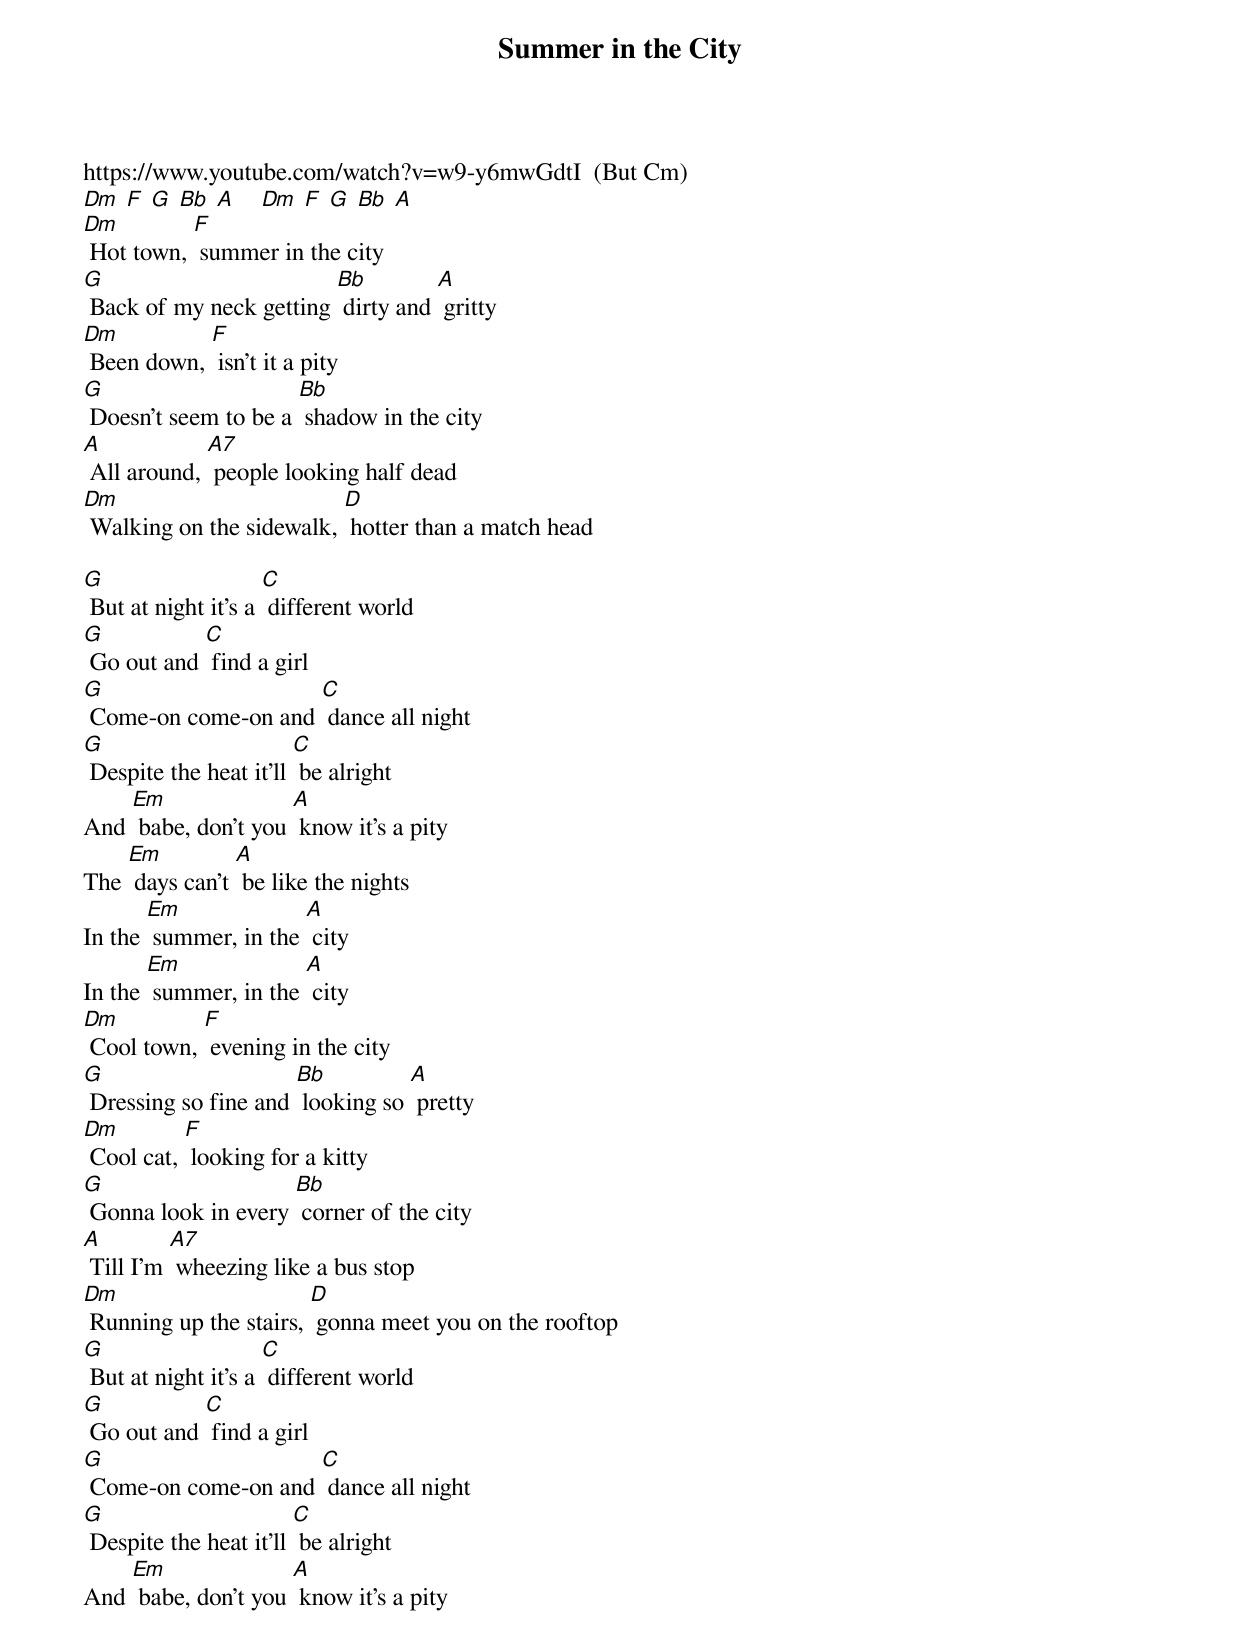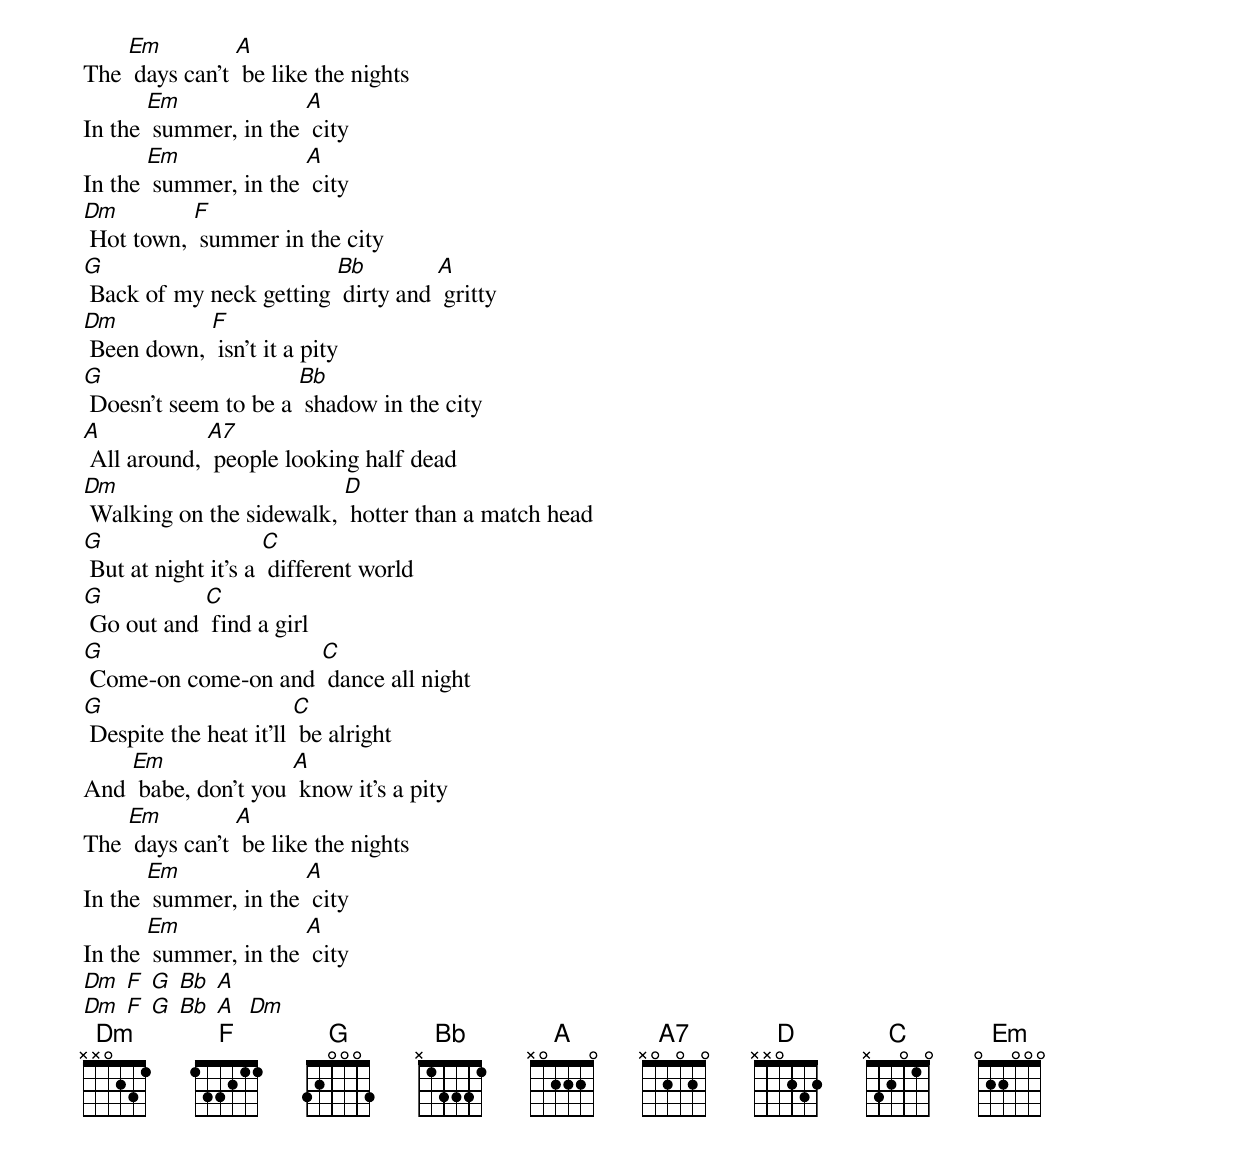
{t: Summer in the City }
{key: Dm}
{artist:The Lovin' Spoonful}
https://www.youtube.com/watch?v=w9-y6mwGdtI  (But Cm)
[Dm] [F] [G] [Bb] [A]    [Dm] [F] [G] [Bb] [A]
[Dm] Hot town, [F] summer in the city
[G] Back of my neck getting [Bb] dirty and [A] gritty
[Dm] Been down, [F] isn't it a pity
[G] Doesn't seem to be a [Bb] shadow in the city
[A] All around, [A7] people looking half dead
[Dm] Walking on the sidewalk, [D] hotter than a match head
{c: }

[G] But at night it's a [C] different world
[G] Go out and [C] find a girl
[G] Come-on come-on and [C] dance all night
[G] Despite the heat it'll [C] be alright
And [Em] babe, don't you [A] know it's a pity
The [Em] days can't [A] be like the nights
In the [Em] summer, in the [A] city
In the [Em] summer, in the [A] city
{c: }
[Dm] Cool town, [F] evening in the city
[G] Dressing so fine and [Bb] looking so [A] pretty
[Dm] Cool cat, [F] looking for a kitty
[G] Gonna look in every [Bb] corner of the city
[A] Till I'm [A7] wheezing like a bus stop
[Dm] Running up the stairs, [D] gonna meet you on the rooftop
{c: }
[G] But at night it's a [C] different world
[G] Go out and [C] find a girl
[G] Come-on come-on and [C] dance all night
[G] Despite the heat it'll [C] be alright
And [Em] babe, don't you [A] know it's a pity
The [Em] days can't [A] be like the nights
In the [Em] summer, in the [A] city
In the [Em] summer, in the [A] city
{c: }
[Dm] Hot town, [F] summer in the city
[G] Back of my neck getting [Bb] dirty and [A] gritty
[Dm] Been down, [F] isn't it a pity
[G] Doesn't seem to be a [Bb] shadow in the city
[A] All around, [A7] people looking half dead
[Dm] Walking on the sidewalk, [D] hotter than a match head
{c: }
[G] But at night it's a [C] different world
[G] Go out and [C] find a girl
[G] Come-on come-on and [C] dance all night
[G] Despite the heat it'll [C] be alright
And [Em] babe, don't you [A] know it's a pity
The [Em] days can't [A] be like the nights
In the [Em] summer, in the [A] city
In the [Em] summer, in the [A] city
{c: }
[Dm] [F] [G] [Bb] [A]
[Dm] [F] [G] [Bb] [A]  [Dm]
